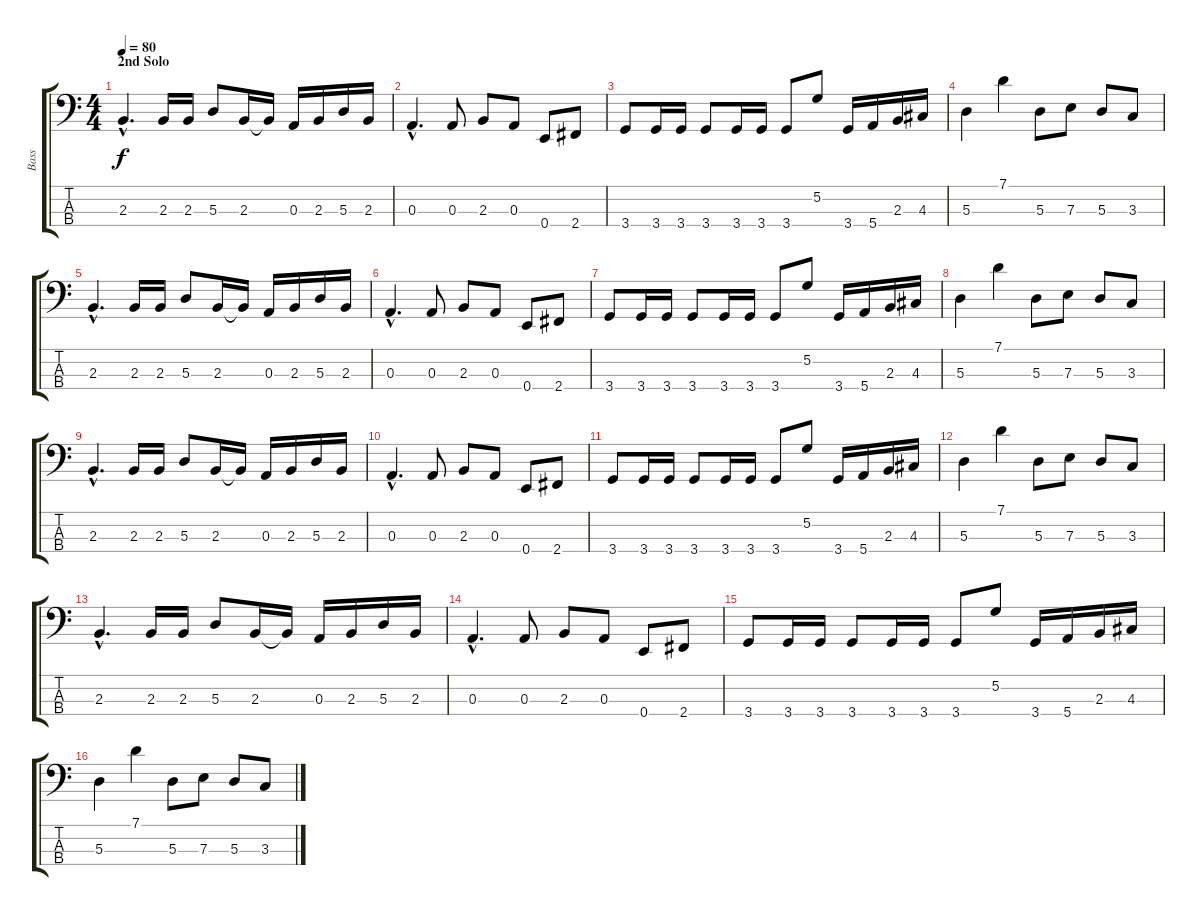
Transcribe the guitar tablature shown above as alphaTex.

\track ("Bass" "Bass") {instrument electricbassfinger}
\staff {score tabs}
\tuning (G2 D2 A1 E1) {hide}
\ts (4 4)
\section ("" "2nd Solo")
\tempo 80
\clef f4
\ks c
2.3{hac}.4{d dy f} 2.3.16 2.3.16 5.3.8 2.3.16 2.3{t}.16 0.3.16 2.3.16 5.3.16 2.3.16 |
0.3{hac}.4{d} 0.3.8 2.3.8 0.3.8 0.4.8 2.4.8 |
3.4.8 3.4.16 3.4.16 3.4.8 3.4.16 3.4.16 3.4.8 5.2.8 3.4.16 5.4.16 2.3.16 4.3.16 |
5.3.4 7.1.4 5.3.8 7.3.8 5.3.8 3.3.8 |
2.3{hac}.4{d} 2.3.16 2.3.16 5.3.8 2.3.16 2.3{t}.16 0.3.16 2.3.16 5.3.16 2.3.16 |
0.3{hac}.4{d} 0.3.8 2.3.8 0.3.8 0.4.8 2.4.8 |
3.4.8 3.4.16 3.4.16 3.4.8 3.4.16 3.4.16 3.4.8 5.2.8 3.4.16 5.4.16 2.3.16 4.3.16 |
5.3.4 7.1.4 5.3.8 7.3.8 5.3.8 3.3.8 |
2.3{hac}.4{d} 2.3.16 2.3.16 5.3.8 2.3.16 2.3{t}.16 0.3.16 2.3.16 5.3.16 2.3.16 |
0.3{hac}.4{d} 0.3.8 2.3.8 0.3.8 0.4.8 2.4.8 |
3.4.8 3.4.16 3.4.16 3.4.8 3.4.16 3.4.16 3.4.8 5.2.8 3.4.16 5.4.16 2.3.16 4.3.16 |
5.3.4 7.1.4 5.3.8 7.3.8 5.3.8 3.3.8 |
2.3{hac}.4{d} 2.3.16 2.3.16 5.3.8 2.3.16 2.3{t}.16 0.3.16 2.3.16 5.3.16 2.3.16 |
0.3{hac}.4{d} 0.3.8 2.3.8 0.3.8 0.4.8 2.4.8 |
3.4.8 3.4.16 3.4.16 3.4.8 3.4.16 3.4.16 3.4.8 5.2.8 3.4.16 5.4.16 2.3.16 4.3.16 |
5.3.4 7.1.4 5.3.8 7.3.8 5.3.8 3.3.8
